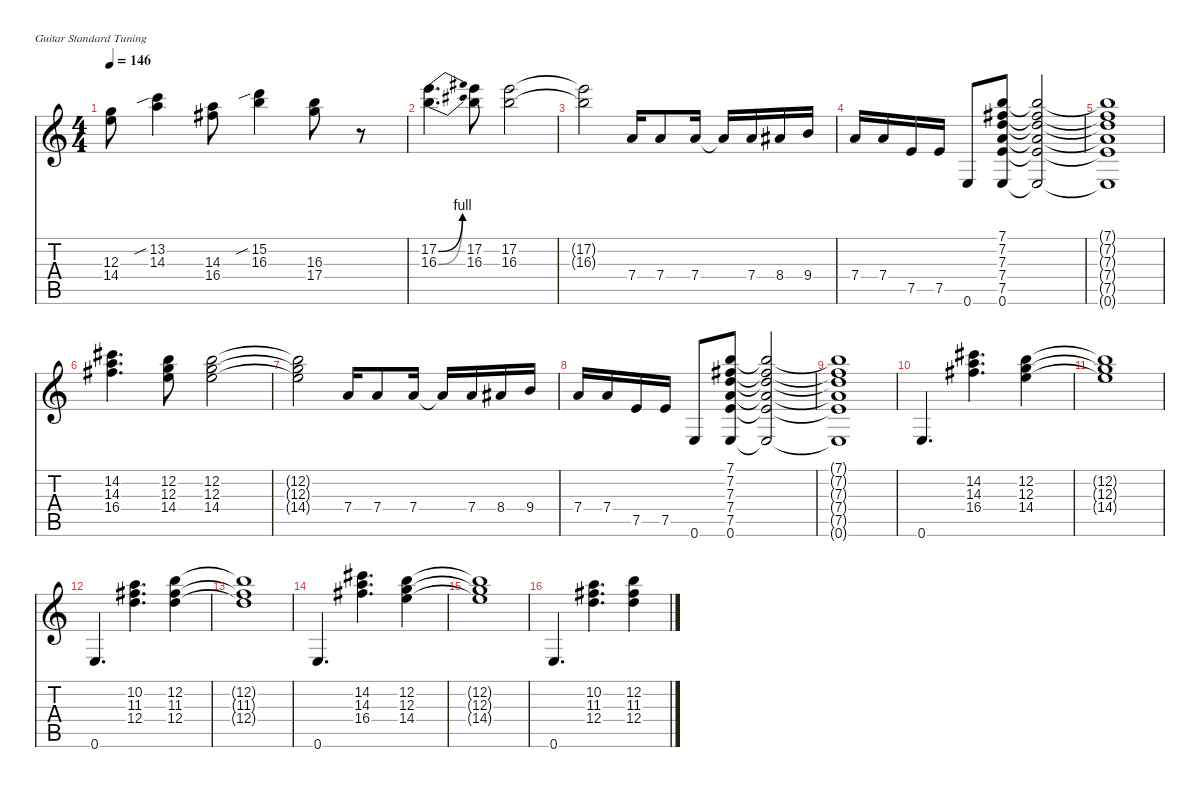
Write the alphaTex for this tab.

\defaultSystemsLayout 4
\hideDynamics
\bracketExtendMode nobrackets
\singleTrackTrackNamePolicy hidden
\multiTrackTrackNamePolicy hidden
\firstSystemTrackNameMode fullname
\firstSystemTrackNameOrientation horizontal
\otherSystemsTrackNameOrientation horizontal
\track ("Guitar 1" "od.guit.") {mute instrument overdrivenguitar}
\staff {score tabs}
\tuning (E4 B3 G3 D3 A2 E2)
\ts (4 4)
\tempo 146
\clef g2
\ks c
(12.3 14.4).8{dy f beam Down} (13.2{sib} 14.3).4{beam Down} (14.3 16.4{acc #}).8{beam Down} (15.2{sib} 16.3).4{beam Down} (16.3 17.4).8{beam Down} r.8{beam Down} |
(17.2{be (bend 0 0 15 4)} 16.3{be (bend 0 0 15 4)}).4{d beam Down} (17.2 16.3).8{beam Down} (17.2 16.3).2{beam Down} |
(17.2{t} 16.3{t}).2{beam Down} 7.4.16{beam Up} 7.4.8{beam Up} 7.4.16{beam Up} 7.4{t}.16{beam Up} 7.4.16{beam Up} 8.4{acc #}.16{beam Up} 9.4.16{beam Up} |
7.4.16{beam Up} 7.4.16{beam Up} 7.5.16{beam Up} 7.5.16{beam Up} 0.6.8{beam Up} (7.1 7.2{acc #} 7.3 7.4 7.5 0.6).8{beam Up} (7.1{t} 7.2{t acc #} 7.3{t} 7.4{t} 7.5{t} 0.6{t}).2{beam Up} |
(7.1{t} 7.2{t acc #} 7.3{t} 7.4{t} 7.5{t} 0.6{t}).1{beam Up} |
(14.2{acc #} 14.3 16.4{acc #}).4{d beam Down} (12.2 12.3 14.4).8{beam Down} (12.2 12.3 14.4).2{beam Down} |
(12.2{t} 12.3{t} 14.4{t}).2{beam Down} 7.4.16{beam Up} 7.4.8{beam Up} 7.4.16{beam Up} 7.4{t}.16{beam Up} 7.4.16{beam Up} 8.4{acc #}.16{beam Up} 9.4.16{beam Up} |
7.4.16{beam Up} 7.4.16{beam Up} 7.5.16{beam Up} 7.5.16{beam Up} 0.6.8{beam Up} (7.1 7.2{acc #} 7.3 7.4 7.5 0.6).8{beam Up} (7.1{t} 7.2{t acc #} 7.3{t} 7.4{t} 7.5{t} 0.6{t}).2{beam Up} |
(7.1{t} 7.2{t acc #} 7.3{t} 7.4{t} 7.5{t} 0.6{t}).1{beam Up} |
0.6.4{d beam Up} (14.2{acc #} 14.3 16.4{acc #}).4{d beam Down} (12.2 12.3 14.4).4{beam Down} |
(12.2{t} 12.3{t} 14.4{t}).1{beam Down} |
0.6.4{d beam Up} (10.2 11.3{acc #} 12.4).4{d beam Down} (12.2 11.3{acc #} 12.4).4{beam Down} |
(12.2{t} 11.3{t acc #} 12.4{t}).1{beam Down} |
0.6.4{d beam Up} (14.2{acc #} 14.3 16.4{acc #}).4{d beam Down} (12.2 12.3 14.4).4{beam Down} |
(12.2{t} 12.3{t} 14.4{t}).1{beam Down} |
0.6.4{d beam Up} (10.2 11.3{acc #} 12.4).4{d beam Down} (12.2 11.3{acc #} 12.4).4{beam Down}
